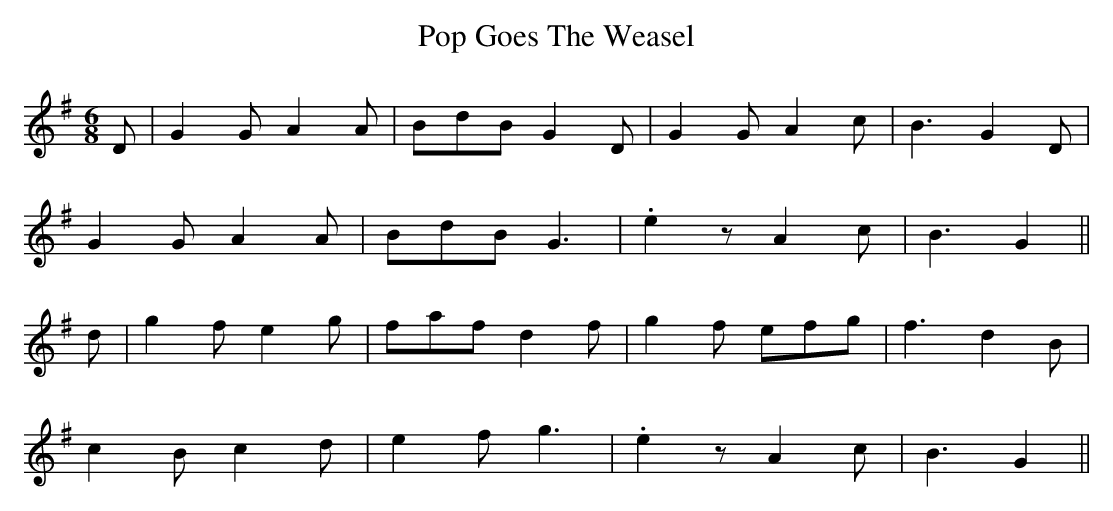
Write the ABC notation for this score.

X:1
T: Pop Goes The Weasel
M: 6/8
L: 1/8
K: Gmaj
D|G2 G A2 A|BdB G2 D|G2 G A2 c|B3 G2 D|
G2 G A2 A|BdB G3|.e2 z A2 c|B3 G2||
d|g2 f e2 g|faf d2 f|g2 f efg|f3 d2 B|
c2 B c2 d|e2 f g3|.e2 z A2 c|B3 G2||
